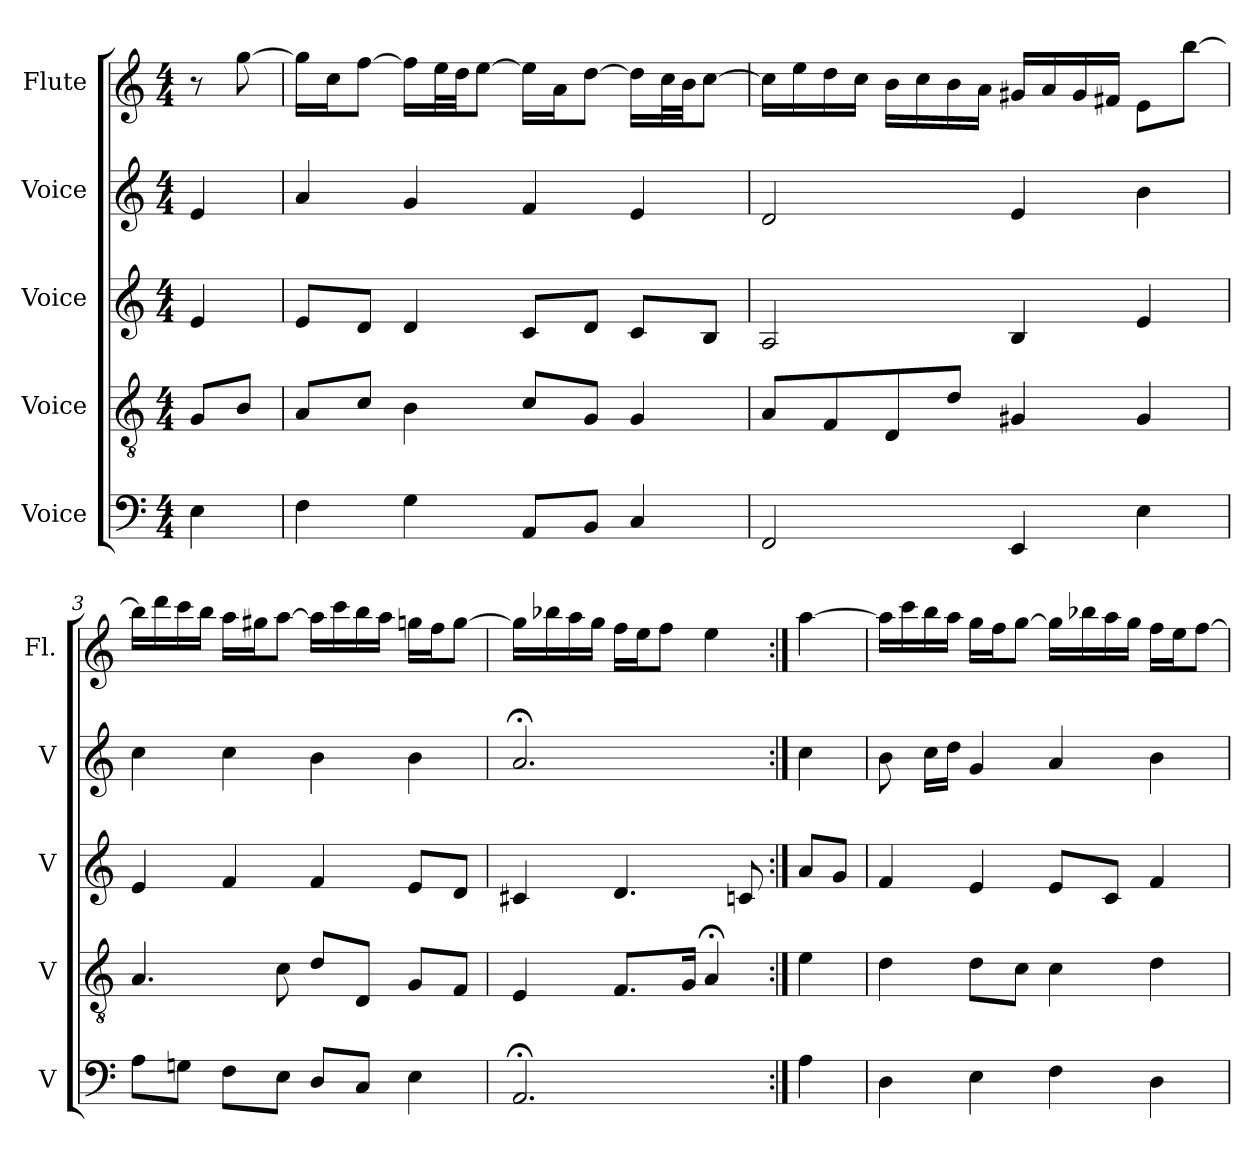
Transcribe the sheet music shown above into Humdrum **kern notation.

**kern	**kern	**kern	**kern	**kern
*part5	*part4	*part3	*part2	*part1
*staff5	*staff4	*staff3	*staff2	*staff1
*I"Voice	*I"Voice	*I"Voice	*I"Voice	*I"Flute
*I'V	*I'V	*I'V	*I'V	*I'Fl.
*clefF4	*clefGv2	*clefG2	*clefG2	*clefG2
*k[]	*k[]	*k[]	*k[]	*k[]
*M4/4	*M4/4	*M4/4	*M4/4	*M4/4
=	=	=	=	=
4E\	8G/L	4e/	4e/	8r
.	8B/J	.	.	[8gg\
=1	=1	=1	=1	=1
4F\	8A/L	8e/L	4a/	16gg\LL]
.	.	.	.	16cc\J
.	8c/J	8d/J	.	[8ff\J
4G\	4B\	4d/	4g/	16ff\LL]
.	.	.	.	32ee\L
.	.	.	.	32dd\JJ
.	.	.	.	[8ee\J
8AA/L	8c/L	8c/L	4f/	16ee\LL]
.	.	.	.	16a\J
8BB/J	8G/J	8d/J	.	[8dd\J
4C/	4G/	8c/L	4e/	16dd\LL]
.	.	.	.	32cc\L
.	.	.	.	32b\JJ
.	.	8B/J	.	[8cc\J
=2	=2	=2	=2	=2
2FF/	8A/L	2A/	2d/	16cc\LL]
.	.	.	.	16ee\
.	8F/	.	.	16dd\
.	.	.	.	16cc\JJ
.	8D/	.	.	16b\LL
.	.	.	.	16cc\
.	8d/J	.	.	16b\
.	.	.	.	16a\JJ
4EE/	4G#X/	4B/	4e/	16g#X/LL
.	.	.	.	16a/
.	.	.	.	16g#/
.	.	.	.	16f#X/JJ
4E\	4G#/	4e/	4b\	8e\L
.	.	.	.	[8bb\J
!!LO:LB:g=z
=3	=3	=3	=3	=3
8A\L	4.A/	4e/	4cc\	16bb\LL]
.	.	.	.	16ddd\
8Gn\J	.	.	.	16ccc\
.	.	.	.	16bb\JJ
8F\L	.	4f/	4cc\	16aa\LL
.	.	.	.	16gg#X\J
8E\J	8c\	.	.	[8aa\J
8D/L	8d/L	4f/	4b\	16aa\LL]
.	.	.	.	16ccc\
8C/J	8D/J	.	.	16bb\
.	.	.	.	16aa\JJ
4E\	8G/L	8e/L	4b\	16ggn\LL
.	.	.	.	16ff\J
.	8F/J	8d/J	.	[8gg\J
=4	=4	=4	=4	=4
2.AA;</	4E/	4c#X/	2.a;</	16gg\LL]
.	.	.	.	16bb-X\
.	.	.	.	16aa\
.	.	.	.	16gg\JJ
.	8.F/L	4.d/	.	16ff\LL
.	.	.	.	16ee\J
.	.	.	.	8ff\J
.	16G/Jk	.	.	.
.	4A;</	.	.	4ee\
.	.	8cn/	.	.
=4X1:|!	=4X1:|!	=4X1:|!	=4X1:|!	=4X1:|!
4A\	4e\	8a/L	4cc\	[4aa\
.	.	8g/J	.	.
!!LO:PB:g=z
=5	=5	=5	=5	=5
4D\	4d\	4f/	8b\	16aa\LL]
.	.	.	.	16ccc\
.	.	.	16cc\LL	16bb\
.	.	.	16dd\JJ	16aa\JJ
4E\	8d\L	4e/	4g/	16gg\LL
.	.	.	.	16ff\J
.	8c\J	.	.	[8gg\J
4F\	4c\	8e/L	4a/	16gg\LL]
.	.	.	.	16bb-X\
.	.	8c/J	.	16aa\
.	.	.	.	16gg\JJ
4D\	4d\	4f/	4b\	16ff\LL
.	.	.	.	16ee\J
.	.	.	.	[8ff\J
=	=	=	=	=
*-	*-	*-	*-	*-
